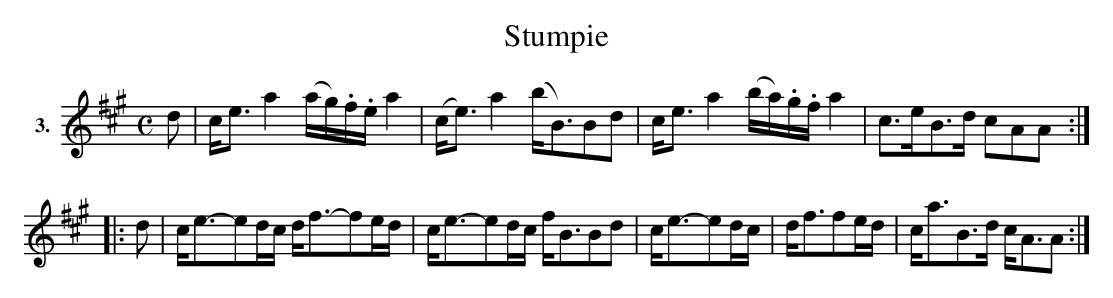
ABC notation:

X:1
T:Stumpie
M:C
L:1/16
K:A
V:1 clef=treble name="3."
[V:1] d2|ce3 a4 (ag).f.e a4|(ce3) a4 (bB3)B2d2| ce3 a4 (ba).g.f a4|c3eB3d c2A2A2:|
|:d2|ce3-e2dc df3-f2ed|ce3-e2dc fB3B2d2|ce3-e2dc|df3f2ed|ca3B3d cA3A2:|]
